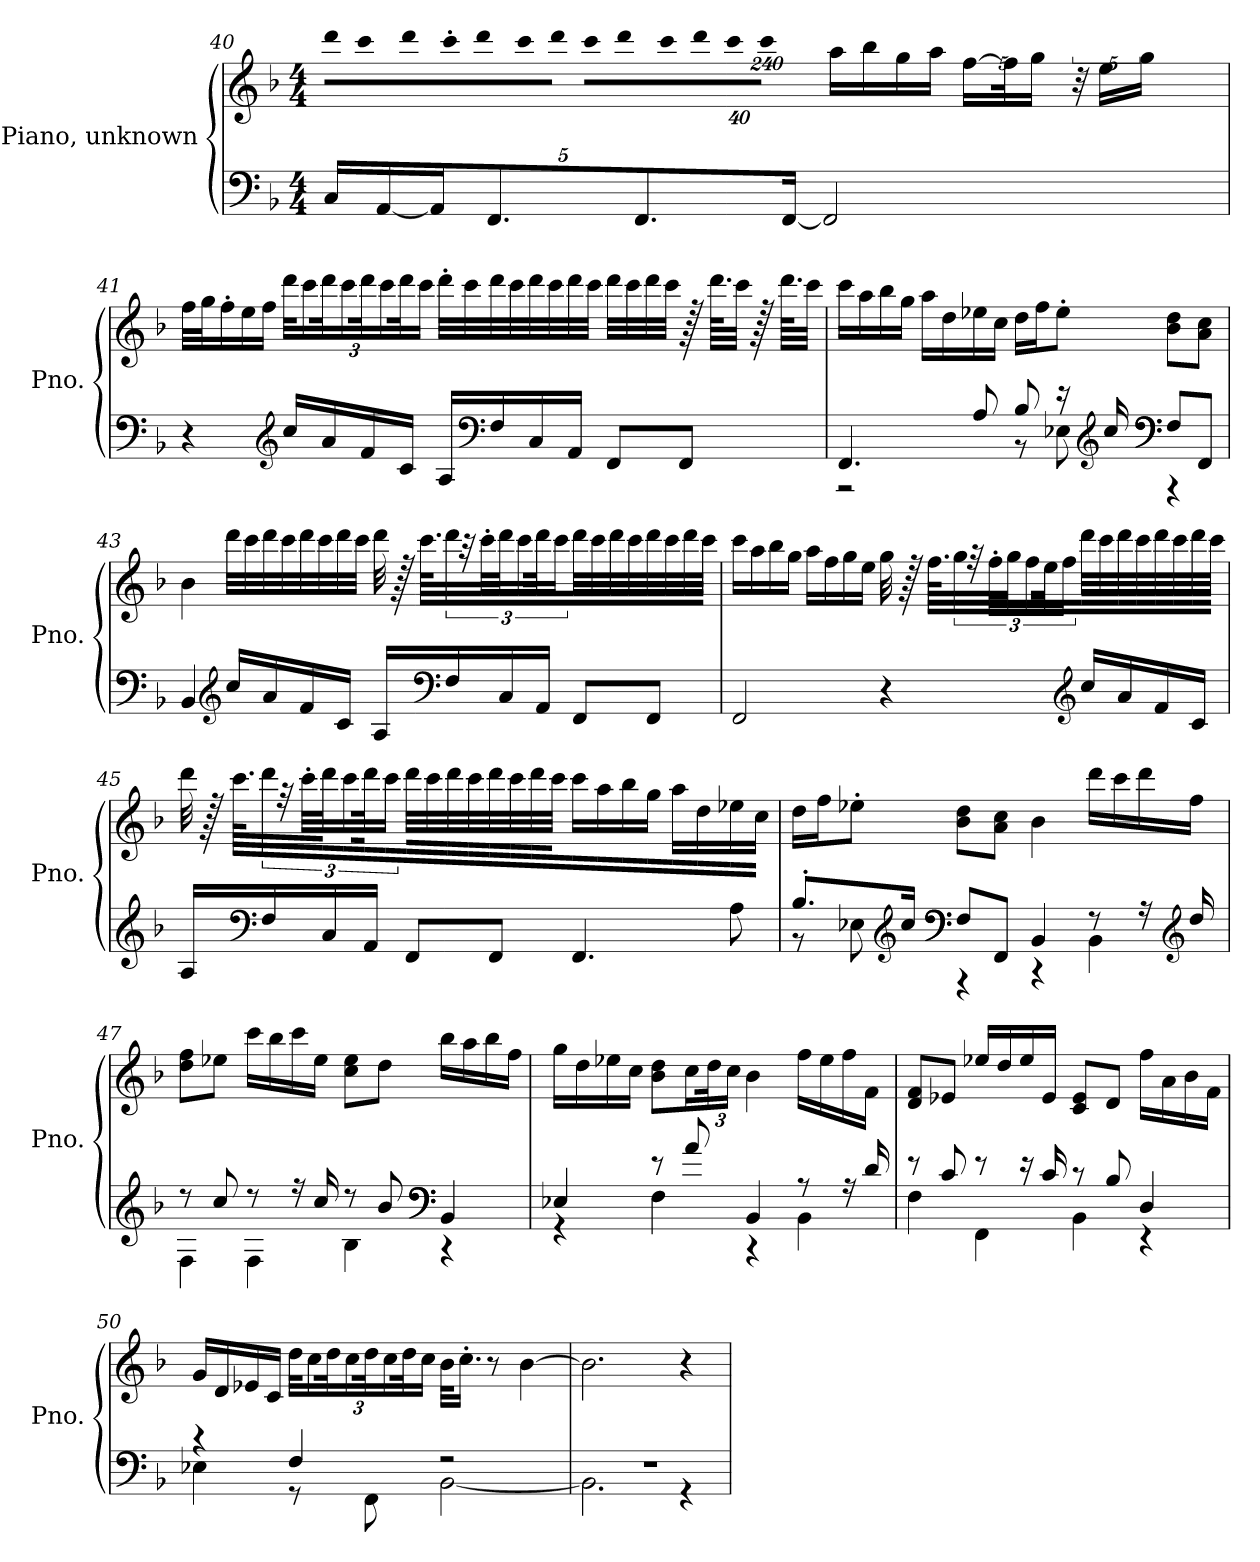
**kern	**kern
*part1	*part1
*staff2	*staff1
*I"Piano, unknown	*
*I'Pno.	*
!!LO:LB:g=z
*clefF4	*clefG2
*k[b-]	*k[b-]
*M4/4	*M4/4
*Xbrackettup	*Xbrackettup
=40	=40
!	!LO:N:vis=32
20C/LL	640%23ddd\LLL
!	!LO:N:vis=32
.	640%23ccc\
[20AA/	.
!	!LO:N:vis=32
.	640%23ddd\
20AA/J]	.
!	!LO:N:vis=32
.	640%23ccc'\
!	!LO:N:vis=32
.	640%23ddd\
10.FF/	.
!	!LO:N:vis=32
.	640%23ccc\
!	!LO:N:vis=32
.	640%23ddd\JJJ
!	!LO:N:vis=32
.	640%23ccc\LLL
!	!LO:N:vis=32
.	640%23ddd\
10.FF/	.
!	!LO:N:vis=32
.	640%23ccc\
!	!LO:N:vis=32
.	640%23ddd\
!	!LO:N:vis=32
.	640%23ccc\J
!	!LO:N:vis=16
.	1920%137ccc\JJ
[20FF/Jk	.
2FF/]	.
.	16aa\LL
.	16bb-\
.	16gg\
.	16aa\JJ
*	*brackettup
.	[20ff\LL
.	40ff\K]
.	20gg\JJ
.	40r
.	20ee\LL
.	20gg\JJ
384ryy	.
!!LO:PB:g=z
=41	=41
4r	32ff\LLL
.	32gg\J
.	16ff'\
.	16ee\
.	16ff\JJ
*clefG2	*
*	*Xbrackettup
16cc/LL	48ddd\KLL
.	24ccc\
16a/	48ddd\K
.	24ccc\
16f/	48ddd\K
.	24ccc\
16c/JJ	48ddd\K
.	24ccc\JJ
16A/LL	32ddd'\LLL
.	32ccc\
*clefF4	*
16F/	32ddd\
.	32ccc\
16C/	32ddd\
.	32ccc\
16AA/JJ	32ddd\
.	32ccc\JJJ
8FF/L	32ddd\LLL
.	32ccc\
.	32ddd\
.	32ccc\JJJ
8FF/J	128r
.	64.ddd\KLLL
.	32ccc\JJJ
.	128r
.	64.ddd\KLLL
.	32ccc\JJJ
!!LO:LB:g=z
=42	=42
*^	*
4.FF/	2r	16ccc\LL
.	.	16aa\
.	.	16bb-\
.	.	16gg\JJ
.	.	16aa\LL
.	.	16dd\
8A/	.	16ee-X\
.	.	16cc\JJ
8B-/	8r	16dd\LL
.	.	16ff\J
16r	8E-X\	8ee-'\J
*clefG2	*	*
16cc/	.	.
*clefF4	*	*
8F/L	4r	8b-\ 8dd\L
8FF/J	.	8a\ 8cc\J
*v	*v	*
!!LO:LB:g=z
=43	=43
4BB-/	4b-\
*clefG2	*
16cc/LL	32ddd\LLL
.	32ccc\
16a/	32ddd\
.	32ccc\
16f/	32ddd\
.	32ccc\
16c/JJ	32ddd\
.	32ccc\JJJ
16A/LL	32ddd\
.	128r
.	64.ccc\KLLL
*clefF4	*
*	*brackettup
16F/	48ddd\JJJ
.	48r
.	48ccc'\LLL
*	*Xbrackettup
16C/	48ddd\J
.	24ccc\
16AA/JJ	48ddd\K
.	24ccc\JJ
8FF/L	32ddd\LLL
.	32ccc\
.	32ddd\
.	32ccc\
8FF/J	32ddd\
.	32ccc\
.	32ddd\
.	32ccc\JJJ
!!LO:LB:g=z
=44	=44
2FF/	16ccc\LL
.	16aa\
.	16bb-\
.	16gg\JJ
.	16aa\LL
.	16ff\
.	16gg\
.	16ee\JJ
4r	32gg\
.	128r
.	64.ff\KLLL
*	*brackettup
.	48gg\JJJ
.	48r
.	48ff'\LLL
*	*Xbrackettup
.	48gg\J
.	24ff\
.	48ee\K
.	24ff\JJ
*clefG2	*
16cc/LL	32ddd\LLL
.	32ccc\
16a/	32ddd\
.	32ccc\
16f/	32ddd\
.	32ccc\
16c/JJ	32ddd\
.	32ccc\JJJ
!!LO:LB:g=z
=45	=45
16A/LL	32ddd\
.	128r
.	64.ccc\KLLL
*clefF4	*
*	*brackettup
16F/	48ddd\JJJ
.	48r
.	48ccc'\LLL
*	*Xbrackettup
16C/	48ddd\J
.	24ccc\
16AA/JJ	48ddd\K
.	24ccc\JJ
8FF/L	32ddd\LLL
.	32ccc\
.	32ddd\
.	32ccc\
8FF/J	32ddd\
.	32ccc\
.	32ddd\
.	32ccc\JJJ
4.FF/	16ccc\LL
.	16aa\
.	16bb-\
.	16gg\JJ
.	16aa\LL
.	16dd\
8A\	16ee-X\
.	16cc\JJ
!!LO:LB:g=z
=46	=46
*^	*
8.B-'/L	8r	16dd\LL
.	.	16ff\J
.	8E-X\	8ee-X'\J
*clefG2	*	*
16cc/Jk	.	.
*clefF4	*	*
8F/L	4r	8b-\ 8dd\L
8FF/J	.	8a\ 8cc\J
4BB-/	4r	4b-\
8r	4BB-\	16ddd\LL
.	.	16ccc\
16r	.	16ddd\
*clefG2	*	*
16dd/	.	16ff\JJ
=47	=47	=47
8r	4F\	8dd\ 8ff\L
8cc/	.	8ee-X\J
8r	4F\	16ccc\LL
.	.	16bb-\
16r	.	16ccc\
16cc/	.	16ee-\JJ
8r	4B-\	8cc\ 8ee-\L
8b-/	.	8dd\J
*clefF4	*	*
4BB-/	4r	16bb-\LL
.	.	16aa\
.	.	16bb-\
.	.	16ff\JJ
!!LO:PB:g=z
=48	=48	=48
4E-X/	4r	16gg\LL
.	.	16dd\
.	.	16ee-X\
.	.	16cc\JJ
8r	4F\	8b-\ 8dd\L
8a/	.	16cc\L
.	.	48dd\K
.	.	24cc\JJ
4BB-/	4r	4b-\
8r	4BB-\	16ff\LL
.	.	16ee-\
16r	.	16ff\
16d/	.	16f\JJ
=49	=49	=49
8r	4F\	8d/ 8f/L
8c/	.	8e-X/J
8r	4FF\	16ee-X/LL
.	.	16dd/
16r	.	16ee-/
16c/	.	16e-/JJ
8r	4BB-\	8c/ 8e-/L
8B-/	.	8d/J
4D/	4r	16ff\LL
.	.	16a\
.	.	16b-\
.	.	16f\JJ
!!LO:LB:g=z
=50	=50	=50
4r	4E-X\	16g/LL
.	.	16d/
.	.	16e-X/
.	.	16c/JJ
4F/	8r	48dd\KLL
.	.	24cc\
.	.	48dd\K
.	.	24cc\
.	8FF\	48dd\K
.	.	24cc\
.	.	48dd\K
.	.	24cc\JJ
2r	[2BB-\	32b-\KLL
.	.	16.cc'\JJ
.	.	8r
.	.	[4b-\
=51	=51	=51
1r	2.BB-\]	2.b-\]
.	4r	4r
*v	*v	*
=	=
*-	*-
